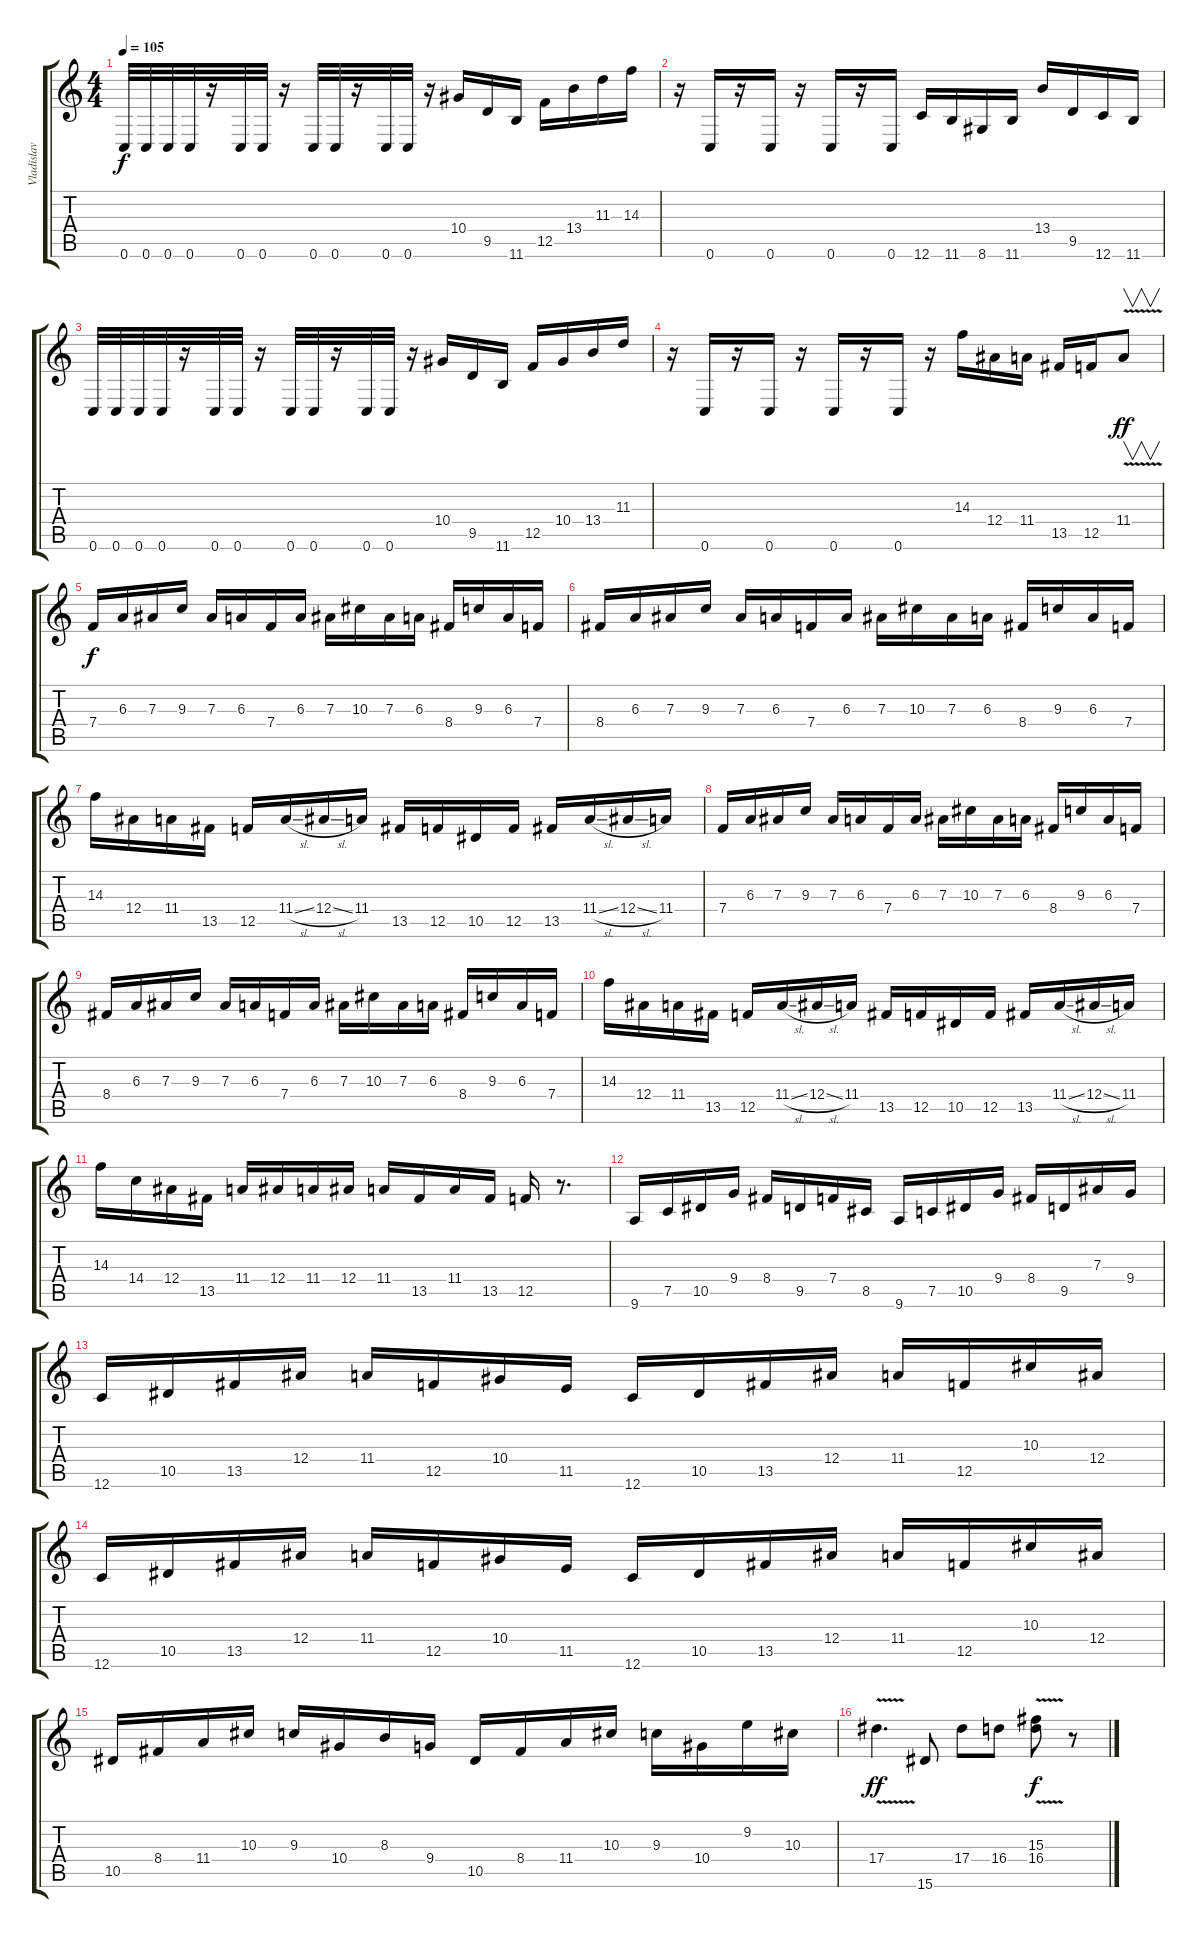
\track ("Vladislav Nekrash" "Vladislav ") {instrument distortionguitar}
\staff {score tabs}
\tuning (C4 G3 Eb3 Bb2 F2 C2) {hide}
\ts (4 4)
\tempo 105
\clef g2
\ks c
0.6.32{dy f instrument distortionguitar} 0.6.32 0.6.32 0.6.32 r.16 0.6.32 0.6.32 r.16 0.6.32 0.6.32 r.16 0.6.32 0.6.32 r.16 10.4.16 9.5.16 11.6.16 12.5.16 13.4.16 11.3.16 14.3.16 |
r.16 0.6.16 r.16 0.6.16 r.16 0.6.16 r.16 0.6.16 12.6.16 11.6.16 8.6.16 11.6.16 13.4.16 9.5.16 12.6.16 11.6.16 |
0.6.32{instrument distortionguitar} 0.6.32 0.6.32 0.6.32 r.16 0.6.32 0.6.32 r.16 0.6.32 0.6.32 r.16 0.6.32 0.6.32 r.16 10.4.16 9.5.16 11.6.16 12.5.16 10.4.16 13.4.16 11.3.16 |
r.16 0.6.16 r.16 0.6.16 r.16 0.6.16 r.16 0.6.16 r.16 14.3.16 12.4.16 11.4.16 13.5.16 12.5.16 11.4{v}.8{v dy ff instrument guitarharmonics} |
7.4.16{dy f instrument distortionguitar} 6.3.16 7.3.16 9.3.16 7.3.16 6.3.16 7.4.16 6.3.16 7.3.16 10.3.16 7.3.16 6.3.16 8.4.16 9.3.16 6.3.16 7.4.16 |
8.4.16 6.3.16 7.3.16 9.3.16 7.3.16 6.3.16 7.4.16 6.3.16 7.3.16 10.3.16 7.3.16 6.3.16 8.4.16 9.3.16 6.3.16 7.4.16 |
14.3.16 12.4.16 11.4.16 13.5.16 12.5.16 11.4{sl}.16 12.4{sl}.16 11.4.16 13.5.16 12.5.16 10.5.16 12.5.16 13.5.16 11.4{sl}.16 12.4{sl}.16 11.4.16 |
7.4.16 6.3.16 7.3.16 9.3.16 7.3.16 6.3.16 7.4.16 6.3.16 7.3.16 10.3.16 7.3.16 6.3.16 8.4.16 9.3.16 6.3.16 7.4.16 |
8.4.16 6.3.16 7.3.16 9.3.16 7.3.16 6.3.16 7.4.16 6.3.16 7.3.16 10.3.16 7.3.16 6.3.16 8.4.16 9.3.16 6.3.16 7.4.16 |
14.3.16 12.4.16 11.4.16 13.5.16 12.5.16 11.4{sl}.16 12.4{sl}.16 11.4.16 13.5.16 12.5.16 10.5.16 12.5.16 13.5.16 11.4{sl}.16 12.4{sl}.16 11.4.16 |
14.3.16 14.4.16 12.4.16 13.5.16 11.4.16 12.4.16 11.4.16 12.4.16 11.4.16 13.5.16 11.4.16 13.5.16 12.5.16 r.8{d} |
9.6.16 7.5.16 10.5.16 9.4.16 8.4.16 9.5.16 7.4.16 8.5.16 9.6.16 7.5.16 10.5.16 9.4.16 8.4.16 9.5.16 7.3.16 9.4.16 |
12.6.16 10.5.16 13.5.16 12.4.16 11.4.16 12.5.16 10.4.16 11.5.16 12.6.16 10.5.16 13.5.16 12.4.16 11.4.16 12.5.16 10.3.16 12.4.16 |
12.6.16 10.5.16 13.5.16 12.4.16 11.4.16 12.5.16 10.4.16 11.5.16 12.6.16 10.5.16 13.5.16 12.4.16 11.4.16 12.5.16 10.3.16 12.4.16 |
10.5.16 8.4.16 11.4.16 10.3.16 9.3.16 10.4.16 8.3.16 9.4.16 10.5.16 8.4.16 11.4.16 10.3.16 9.3.16 10.4.16 9.2.16 10.3.16 |
17.4{v}.4{d dy ff} 15.6.8 17.4.8 16.4.8 (15.3{v} 16.4).8{dy f} r.8
